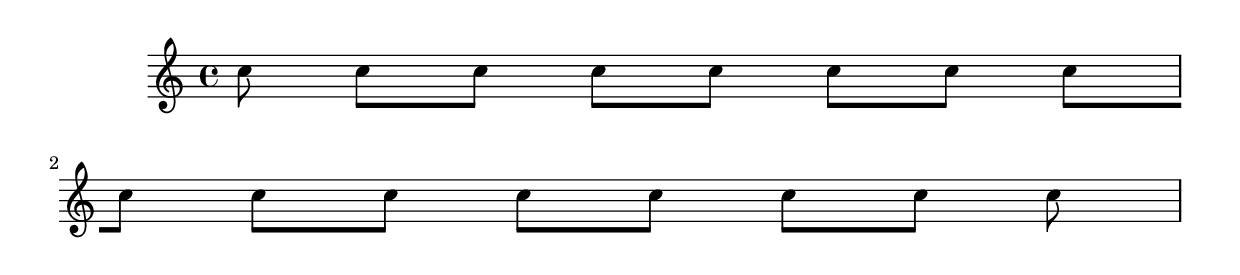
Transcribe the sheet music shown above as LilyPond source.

%% DO NOT EDIT this file manually; it is automatically
%% generated from LSR http://lsr.dsi.unimi.it
%% Make any changes in LSR itself, or in Documentation/snippets/new/ ,
%% and then run scripts/auxiliar/makelsr.py
%%
%% This file is in the public domain.
\version "2.17.27"

\header {
  lsrtags = "rhythms"

  texidoc = "
Line breaks are normally forbidden when beams cross bar lines. This
behavior can be changed as shown:

"
  doctitle = "Beams across line breaks"
} % begin verbatim


\relative c'' {
  \override Beam.breakable = ##t
  c8 c[ c] c[ c] c[ c] c[ \break
  c8] c[ c] c[ c] c[ c] c
}
